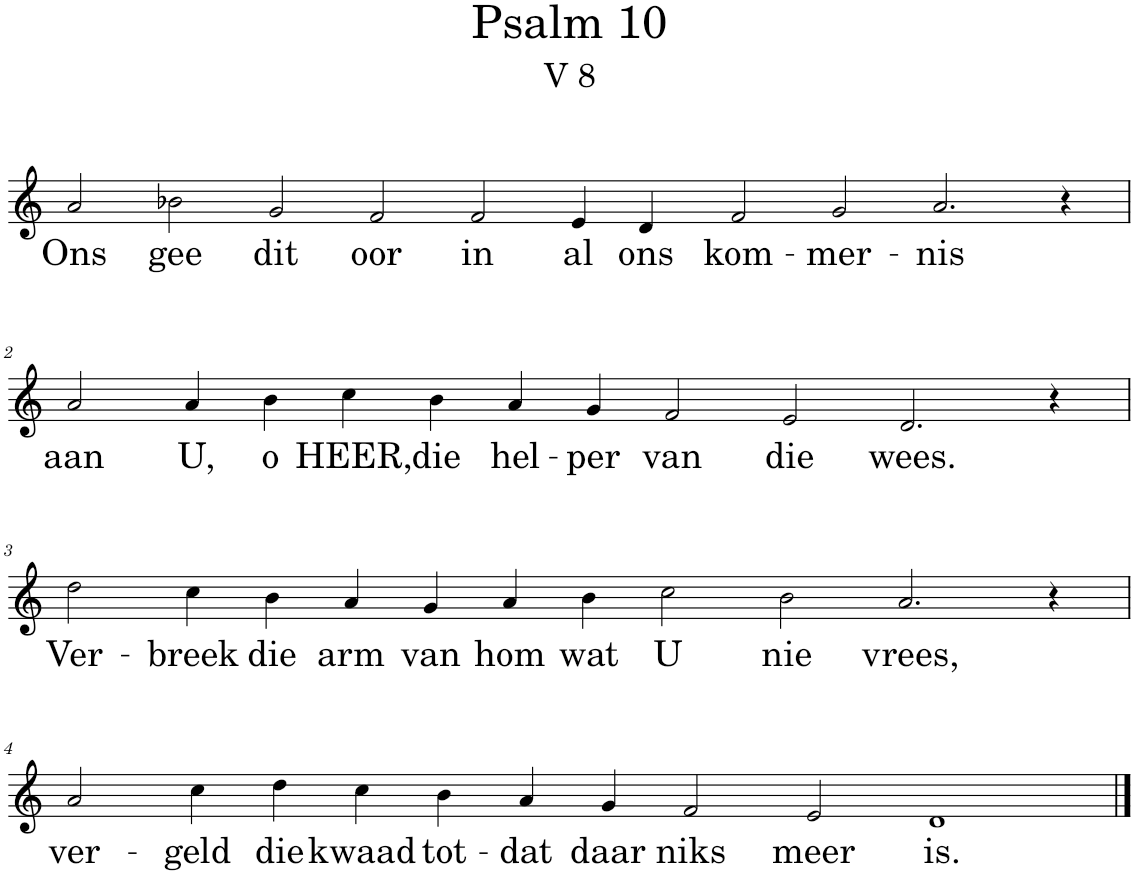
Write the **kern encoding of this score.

**kern	**text
*part1	*part1
*staff1	*staff1
*I"Pipe Organ	*
*I'Org.	*
*clefG2	*
*k[]	*
*M20/4	*
=1	=1
!	!LO:LY:b
2a/	Ons
!	!LO:LY:b
2b-X\	gee
!	!LO:LY:b
2g/	dit
!	!LO:LY:b
2f/	oor
!	!LO:LY:b
2f/	in
!	!LO:LY:b
4e/	al
!	!LO:LY:b
4d/	ons
!	!LO:LY:b
2f/	kom-
!	!LO:LY:b
2g/	-mer-
!	!LO:LY:b
2.a/	-nis
4r	.
!!LO:LB:g=z
=2	=2
*M16/4	*
!	!LO:LY:b
2a/	aan
!	!LO:LY:b
4a/	U,
!	!LO:LY:b
4b\	o
!	!LO:LY:b
4cc\	HEER,
!	!LO:LY:b
4b\	die
!	!LO:LY:b
4a/	hel-
!	!LO:LY:b
4g/	-per
!	!LO:LY:b
2f/	van
!	!LO:LY:b
2e/	die
!	!LO:LY:b
2.d/	wees.
4r	.
!!LO:LB:g=z
=3	=3
*M20/4	*
!	!LO:LY:b
2dd\	Ver-
!	!LO:LY:b
4cc\	-breek
!	!LO:LY:b
4b\	die
!	!LO:LY:b
4a/	arm
!	!LO:LY:b
4g/	van
!	!LO:LY:b
4a/	hom
!	!LO:LY:b
4b\	wat
!	!LO:LY:b
2cc\	U
!	!LO:LY:b
2b\	nie
!	!LO:LY:b
2.a/	vrees,
4r	.
!!LO:LB:g=z
=4	=4
*M20/4	*
!	!LO:LY:b
2a/	ver-
!	!LO:LY:b
4cc\	-geld
!	!LO:LY:b
4dd\	die
!	!LO:LY:b
4cc\	kwaad
!	!LO:LY:b
4b\	tot-
!	!LO:LY:b
4a/	-dat
!	!LO:LY:b
4g/	daar
!	!LO:LY:b
2f/	niks
!	!LO:LY:b
2e/	meer
!	!LO:LY:b
1d	is.
==	==
*-	*-
